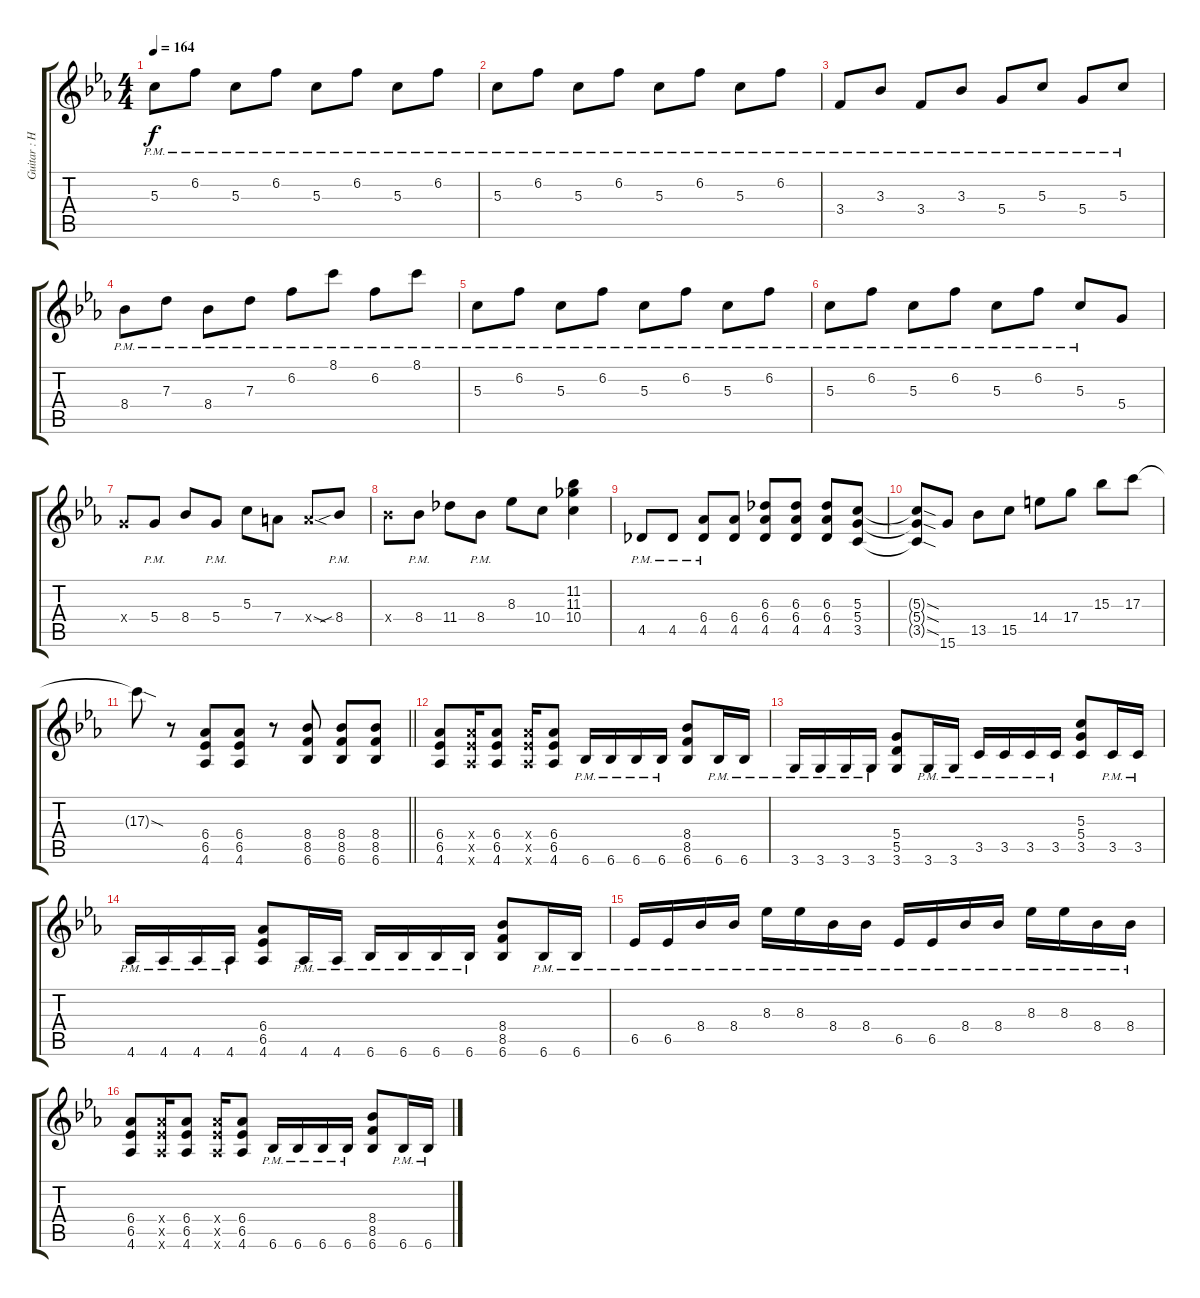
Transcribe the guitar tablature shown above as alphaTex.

\track ("Guitar : Hirasawa Yui - Cwan" "Guitar : H") {instrument overdrivenguitar}
\staff {score tabs}
\tuning (E4 B3 G3 D3 A2 E2) {hide}
\ts (4 4)
\tempo 164
\clef g2
\ks eb
5.3{pm}.8{dy f} 6.2{pm}.8 5.3{pm}.8 6.2{pm}.8 5.3{pm}.8 6.2{pm}.8 5.3{pm}.8 6.2{pm}.8 |
5.3{pm}.8 6.2{pm}.8 5.3{pm}.8 6.2{pm}.8 5.3{pm}.8 6.2{pm}.8 5.3{pm}.8 6.2{pm}.8 |
3.4{pm}.8 3.3{pm}.8 3.4{pm}.8 3.3{pm}.8 5.4{pm}.8 5.3{pm}.8 5.4{pm}.8 5.3{pm}.8 |
8.4{pm}.8 7.3{pm}.8 8.4{pm}.8 7.3{pm}.8 6.2{pm}.8 8.1{pm}.8 6.2{pm}.8 8.1{pm}.8 |
5.3{pm}.8 6.2{pm}.8 5.3{pm}.8 6.2{pm}.8 5.3{pm}.8 6.2{pm}.8 5.3{pm}.8 6.2{pm}.8 |
5.3{pm}.8 6.2{pm}.8 5.3{pm}.8 6.2{pm}.8 5.3{pm}.8 6.2{pm}.8 5.3{pm}.8 5.4.8 |
5.4{x}.8 5.4{pm}.8 8.4.8 5.4{pm}.8 5.3.8 7.4.8 7.4{sod x}.8 8.4{sib pm}.8 |
8.4{x}.8 8.4{pm}.8 11.4.8 8.4{pm}.8 8.3.8 10.4.8 (11.2 11.3 10.4).4 |
4.5{pm}.8 4.5{pm}.8 (6.4{pm} 4.5{pm}).8 (6.4 4.5).8 (6.3 6.4 4.5).8 (6.3 6.4 4.5).8 (6.3 6.4 4.5).8 (5.3 5.4 3.5).8 |
(5.3{sod t} 5.4{sod t} 3.5{sod t}).8 15.6.8 13.5.8 15.5.8 14.4.8 17.4.8 15.3.8 17.3.8 |
\barLineRight lightlight
17.3{sod t}.8 r.8 (6.4 6.5 4.6).8 (6.4 6.5 4.6).8 r.8 (8.4 8.5 6.6).8 (8.4 8.5 6.6).8 (8.4 8.5 6.6).8 |
(6.4 6.5 4.6).8 (6.4{x} 6.5{x} 4.6{x}).16 (6.4 6.5 4.6).8 (6.4{x} 6.5{x} 4.6{x}).16 (6.4 6.5 4.6).8 6.6{pm}.16 6.6{pm}.16 6.6{pm}.16 6.6{pm}.16 (8.4 8.5 6.6).8 6.6{pm}.16 6.6{pm}.16 |
3.6{pm}.16 3.6{pm}.16 3.6{pm}.16 3.6{pm}.16 (5.4 5.5 3.6).8 3.6{pm}.16 3.6{pm}.16 3.5{pm}.16 3.5{pm}.16 3.5{pm}.16 3.5{pm}.16 (5.3 5.4 3.5).8 3.5{pm}.16 3.5{pm}.16 |
4.6{pm}.16 4.6{pm}.16 4.6{pm}.16 4.6{pm}.16 (6.4 6.5 4.6).8 4.6{pm}.16 4.6{pm}.16 6.6{pm}.16 6.6{pm}.16 6.6{pm}.16 6.6{pm}.16 (8.4 8.5 6.6).8 6.6{pm}.16 6.6{pm}.16 |
6.5{pm}.16 6.5{pm}.16 8.4{pm}.16 8.4{pm}.16 8.3{pm}.16 8.3{pm}.16 8.4{pm}.16 8.4{pm}.16 6.5{pm}.16 6.5{pm}.16 8.4{pm}.16 8.4{pm}.16 8.3{pm}.16 8.3{pm}.16 8.4{pm}.16 8.4{pm}.16 |
(6.4 6.5 4.6).8 (6.4{x} 6.5{x} 4.6{x}).16 (6.4 6.5 4.6).8 (6.4{x} 6.5{x} 4.6{x}).16 (6.4 6.5 4.6).8 6.6{pm}.16 6.6{pm}.16 6.6{pm}.16 6.6{pm}.16 (8.4 8.5 6.6).8 6.6{pm}.16 6.6{pm}.16
